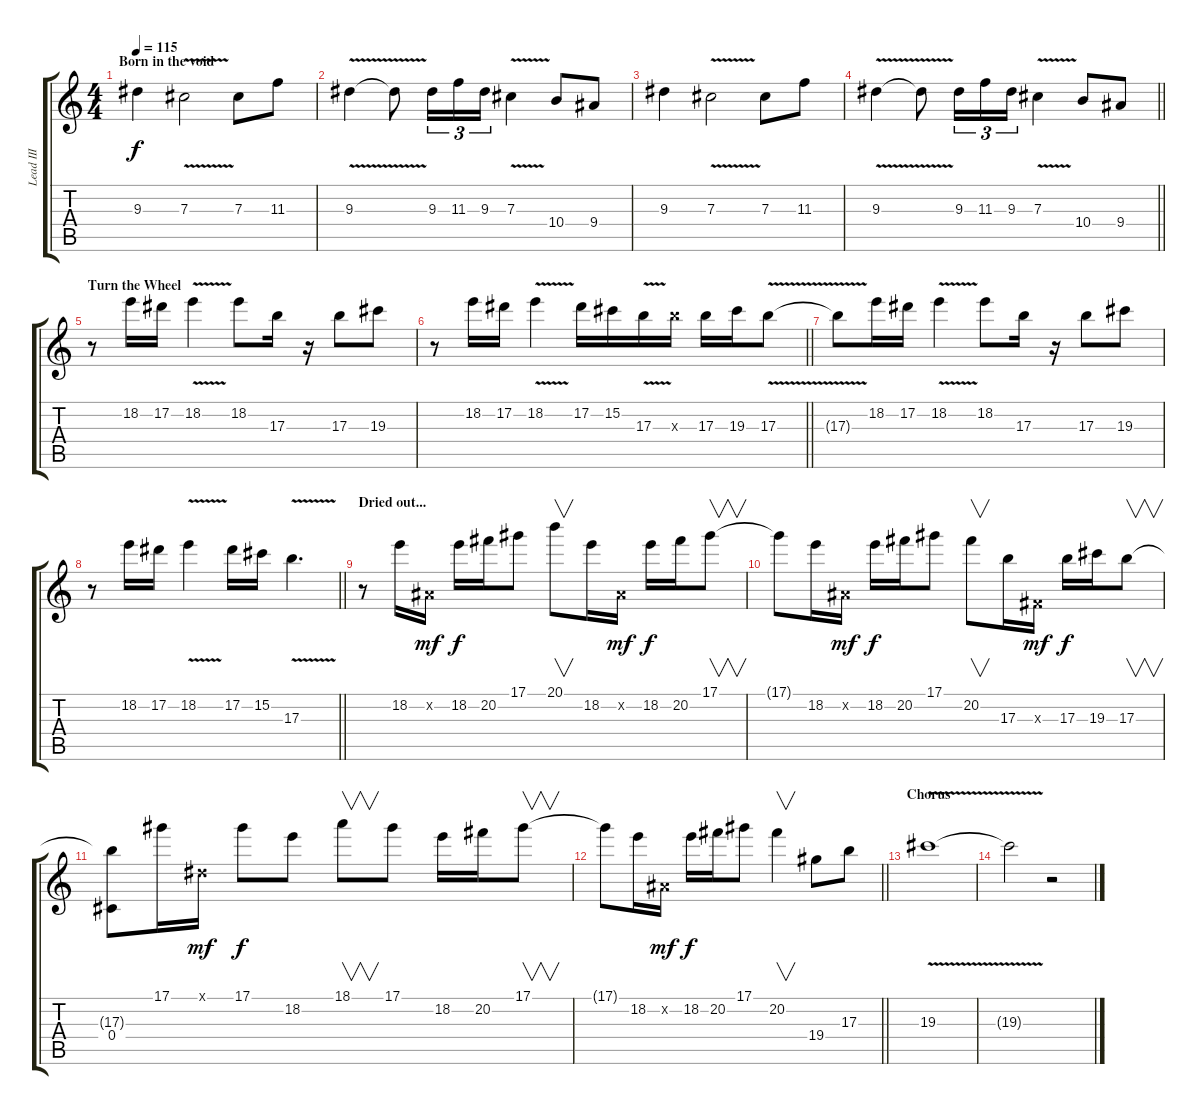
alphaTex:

\track ("Lead III" "Lead III") {instrument overdrivenguitar}
\staff {score tabs}
\tuning (Eb4 Bb3 Gb3 Db3 Ab2 Eb2) {hide}
\ts (4 4)
\section ("" "Born in the void")
\tempo 115
\clef g2
\ks c
9.3.4{dy f} 7.3{v}.2 7.3.8 11.3.8 |
9.3{v}.4 9.3{t}.8 9.3.16{tu (3 2)} 11.3.16{tu (3 2)} 9.3.16{tu (3 2)} 7.3{v}.4 10.4.8 9.4.8 |
9.3.4 7.3{v}.2 7.3.8 11.3.8 |
\barLineRight lightlight
9.3{v}.4 9.3{t}.8 9.3.16{tu (3 2)} 11.3.16{tu (3 2)} 9.3.16{tu (3 2)} 7.3{v}.4 10.4.8 9.4.8 |
\section ("" "Turn the Wheel")
r.8 18.2.16 17.2.16 18.2{v}.4 18.2.8 17.3.16 r.16 17.3.8 19.3.8 |
\barLineRight lightlight
r.8 18.2.16 17.2.16 18.2{v}.4 17.2.16 15.2.16 17.3{v}.16 17.3{x}.16 17.3.16 19.3.16 17.3{v}.8 |
17.3{t}.8 18.2.16 17.2.16 18.2{v}.4 18.2.8 17.3.16 r.16 17.3.8 19.3.8 |
\barLineRight lightlight
r.8 18.2.16 17.2.16 18.2{v}.4 17.2.16 15.2.16 17.3{v}.4{d} |
\section ("" "Dried out...")
r.8 18.2.16 0.2{x}.16{dy mf} 18.2.16{dy f} 20.2.16 17.1.8 20.1.8{v} 18.2.16 0.2{x}.16{dy mf} 18.2.16{dy f} 20.2.16 17.1.8{v} |
17.1{t}.8 18.2.16 0.2{x}.16{dy mf} 18.2.16{dy f} 20.2.16 17.1.8 20.2.8{v} 17.3.16 0.3{x}.16{dy mf} 17.3.16{dy f} 19.3.16 17.3.8{v} |
(17.3{t} 0.4).8 17.1.16 0.1{x}.16{dy mf} 17.1.8{dy f} 18.2.8 18.1.8{v} 17.1.8 18.2.16 20.2.16 17.1.8{v} |
\barLineRight lightlight
17.1{t}.8 18.2.16 0.2{x}.16{dy mf} 18.2.16{dy f} 20.2.16 17.1.8 20.2.4{v} 19.4.8 17.3.8 |
\section ("" "Chorus")
19.3{v}.1 |
19.3{t}.2 r.2
